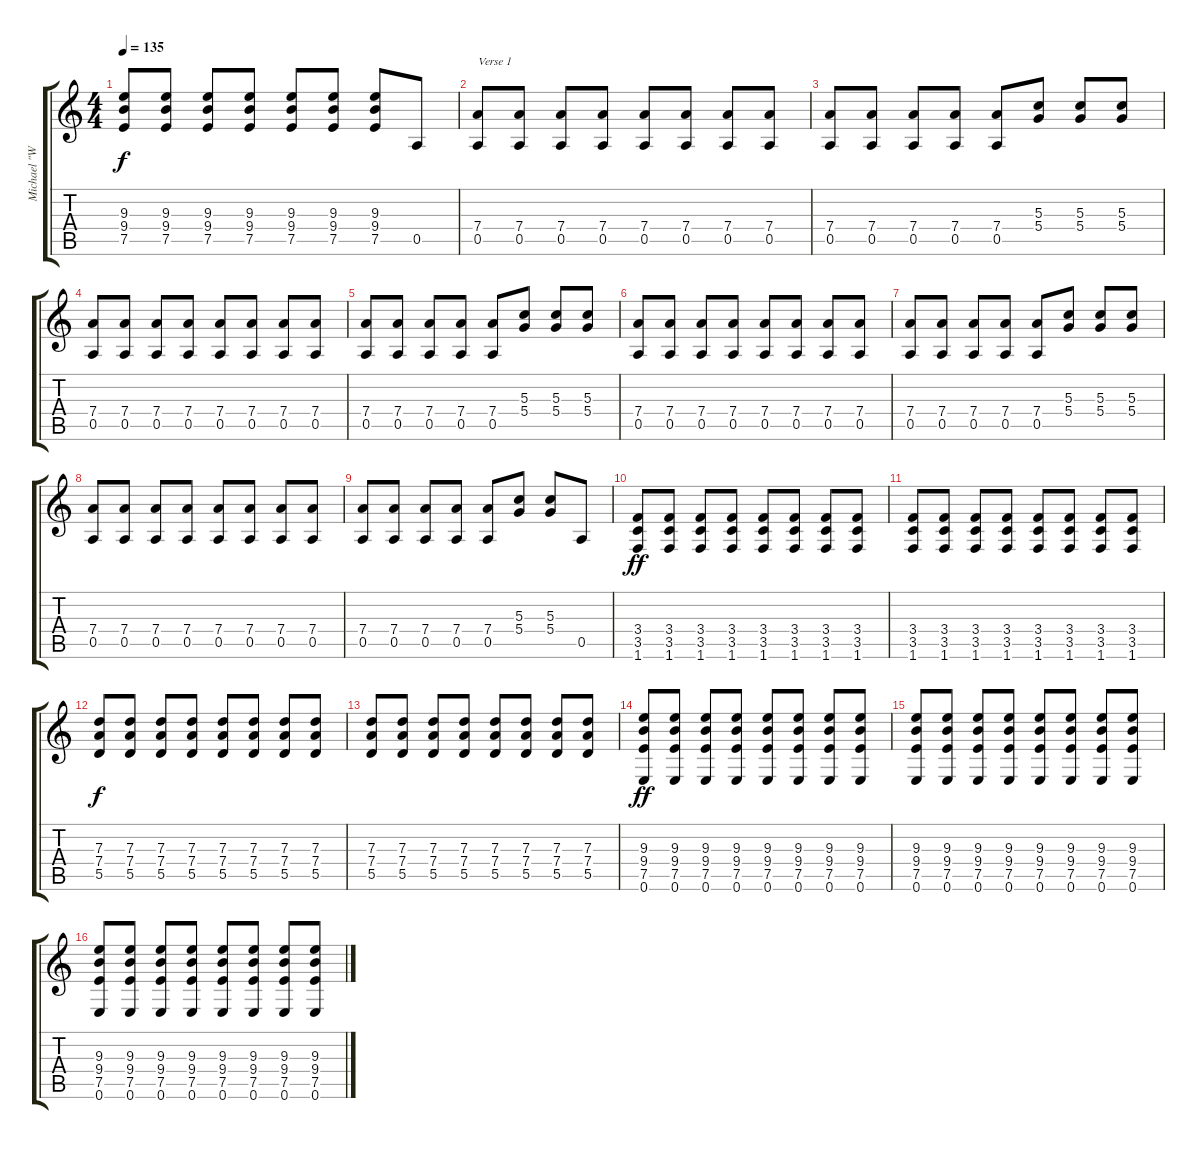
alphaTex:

\track ("Michael \"Würzel\" Burston" "Michael \"W") {instrument distortionguitar}
\staff {score tabs}
\tuning (E4 B3 G3 D3 A2 E2) {hide}
\ts (4 4)
\tempo 135
\clef g2
\ks c
(9.3 9.4 7.5).8{dy f} (9.3 9.4 7.5).8 (9.3 9.4 7.5).8 (9.3 9.4 7.5).8 (9.3 9.4 7.5).8 (9.3 9.4 7.5).8 (9.3 9.4 7.5).8 0.5.8 |
(7.4 0.5).8{txt "Verse 1"} (7.4 0.5).8 (7.4 0.5).8 (7.4 0.5).8 (7.4 0.5).8 (7.4 0.5).8 (7.4 0.5).8 (7.4 0.5).8 |
(7.4 0.5).8 (7.4 0.5).8 (7.4 0.5).8 (7.4 0.5).8 (7.4 0.5).8 (5.3 5.4).8 (5.3 5.4).8 (5.3 5.4).8 |
(7.4 0.5).8 (7.4 0.5).8 (7.4 0.5).8 (7.4 0.5).8 (7.4 0.5).8 (7.4 0.5).8 (7.4 0.5).8 (7.4 0.5).8 |
(7.4 0.5).8 (7.4 0.5).8 (7.4 0.5).8 (7.4 0.5).8 (7.4 0.5).8 (5.3 5.4).8 (5.3 5.4).8 (5.3 5.4).8 |
(7.4 0.5).8 (7.4 0.5).8 (7.4 0.5).8 (7.4 0.5).8 (7.4 0.5).8 (7.4 0.5).8 (7.4 0.5).8 (7.4 0.5).8 |
(7.4 0.5).8 (7.4 0.5).8 (7.4 0.5).8 (7.4 0.5).8 (7.4 0.5).8 (5.3 5.4).8 (5.3 5.4).8 (5.3 5.4).8 |
(7.4 0.5).8 (7.4 0.5).8 (7.4 0.5).8 (7.4 0.5).8 (7.4 0.5).8 (7.4 0.5).8 (7.4 0.5).8 (7.4 0.5).8 |
(7.4 0.5).8 (7.4 0.5).8 (7.4 0.5).8 (7.4 0.5).8 (7.4 0.5).8 (5.3 5.4).8 (5.3 5.4).8 0.5.8 |
(3.4 3.5 1.6).8{dy ff} (3.4 3.5 1.6).8 (3.4 3.5 1.6).8 (3.4 3.5 1.6).8 (3.4 3.5 1.6).8 (3.4 3.5 1.6).8 (3.4 3.5 1.6).8 (3.4 3.5 1.6).8 |
(3.4 3.5 1.6).8 (3.4 3.5 1.6).8 (3.4 3.5 1.6).8 (3.4 3.5 1.6).8 (3.4 3.5 1.6).8 (3.4 3.5 1.6).8 (3.4 3.5 1.6).8 (3.4 3.5 1.6).8 |
(7.3 7.4 5.5).8{dy f} (7.3 7.4 5.5).8 (7.3 7.4 5.5).8 (7.3 7.4 5.5).8 (7.3 7.4 5.5).8 (7.3 7.4 5.5).8 (7.3 7.4 5.5).8 (7.3 7.4 5.5).8 |
(7.3 7.4 5.5).8 (7.3 7.4 5.5).8 (7.3 7.4 5.5).8 (7.3 7.4 5.5).8 (7.3 7.4 5.5).8 (7.3 7.4 5.5).8 (7.3 7.4 5.5).8 (7.3 7.4 5.5).8 |
(9.3 9.4 7.5 0.6).8{dy ff} (9.3 9.4 7.5 0.6).8 (9.3 9.4 7.5 0.6).8 (9.3 9.4 7.5 0.6).8 (9.3 9.4 7.5 0.6).8 (9.3 9.4 7.5 0.6).8 (9.3 9.4 7.5 0.6).8 (9.3 9.4 7.5 0.6).8 |
(9.3 9.4 7.5 0.6).8 (9.3 9.4 7.5 0.6).8 (9.3 9.4 7.5 0.6).8 (9.3 9.4 7.5 0.6).8 (9.3 9.4 7.5 0.6).8 (9.3 9.4 7.5 0.6).8 (9.3 9.4 7.5 0.6).8 (9.3 9.4 7.5 0.6).8 |
(9.3 9.4 7.5 0.6).8 (9.3 9.4 7.5 0.6).8 (9.3 9.4 7.5 0.6).8 (9.3 9.4 7.5 0.6).8 (9.3 9.4 7.5 0.6).8 (9.3 9.4 7.5 0.6).8 (9.3 9.4 7.5 0.6).8 (9.3 9.4 7.5 0.6).8
